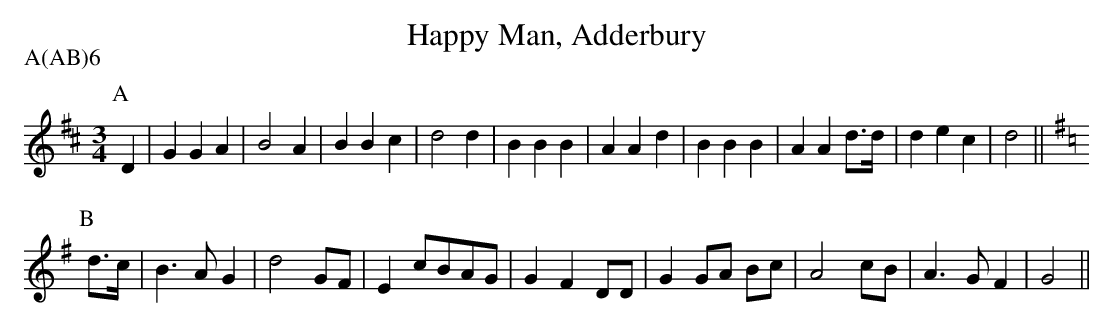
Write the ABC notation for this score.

X:1
T:Happy Man, Adderbury
M:3/4
L:1/4
P:A(AB)6
K:D
P:A
D|GGA|B2A|BBc|d2d|BBB|AAd|BBB|AAd3/4d/4|dec|d2||
P:B
K:G
L:1/8
d>c|B3AG2|d4GF|E2cBAG|G2F2DD|G2GA Bc|A4cB|A3GF2|G4||
